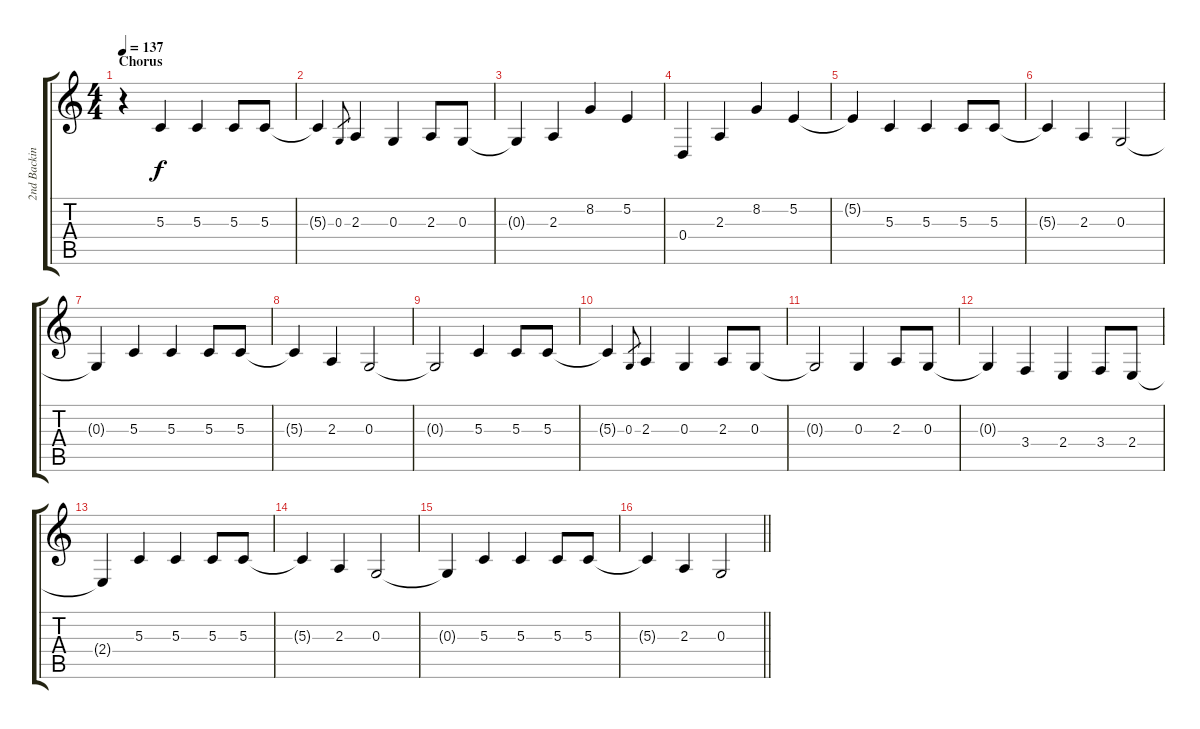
\track ("2nd Backing Vocal" "2nd Backin") {instrument cello}
\staff {score tabs}
\tuning (E4 B3 G3 D3 A2 E2) {hide}
\ts (4 4)
\section ("" "Chorus")
\tempo 137
\clef g2
\ks c
r.4{dy f} 5.3.4 5.3.4 5.3.8 5.3.8 |
5.3{t}.4 0.3.8{gr} 2.3.4 0.3.4 2.3.8 0.3.8 |
0.3{t}.4 2.3.4 8.2.4 5.2.4 |
0.4.4 2.3.4 8.2.4 5.2.4 |
5.2{t}.4 5.3.4 5.3.4 5.3.8 5.3.8 |
5.3{t}.4 2.3.4 0.3.2 |
0.3{t}.4 5.3.4 5.3.4 5.3.8 5.3.8 |
5.3{t}.4 2.3.4 0.3.2 |
0.3{t}.2 5.3.4 5.3.8 5.3.8 |
5.3{t}.4 0.3.8{gr} 2.3.4 0.3.4 2.3.8 0.3.8 |
0.3{t}.2 0.3.4 2.3.8 0.3.8 |
0.3{t}.4 3.4.4 2.4.4 3.4.8 2.4.8 |
2.4{t}.4 5.3.4 5.3.4 5.3.8 5.3.8 |
5.3{t}.4 2.3.4 0.3.2 |
0.3{t}.4 5.3.4 5.3.4 5.3.8 5.3.8 |
\barLineRight lightlight
5.3{t}.4 2.3.4 0.3.2
